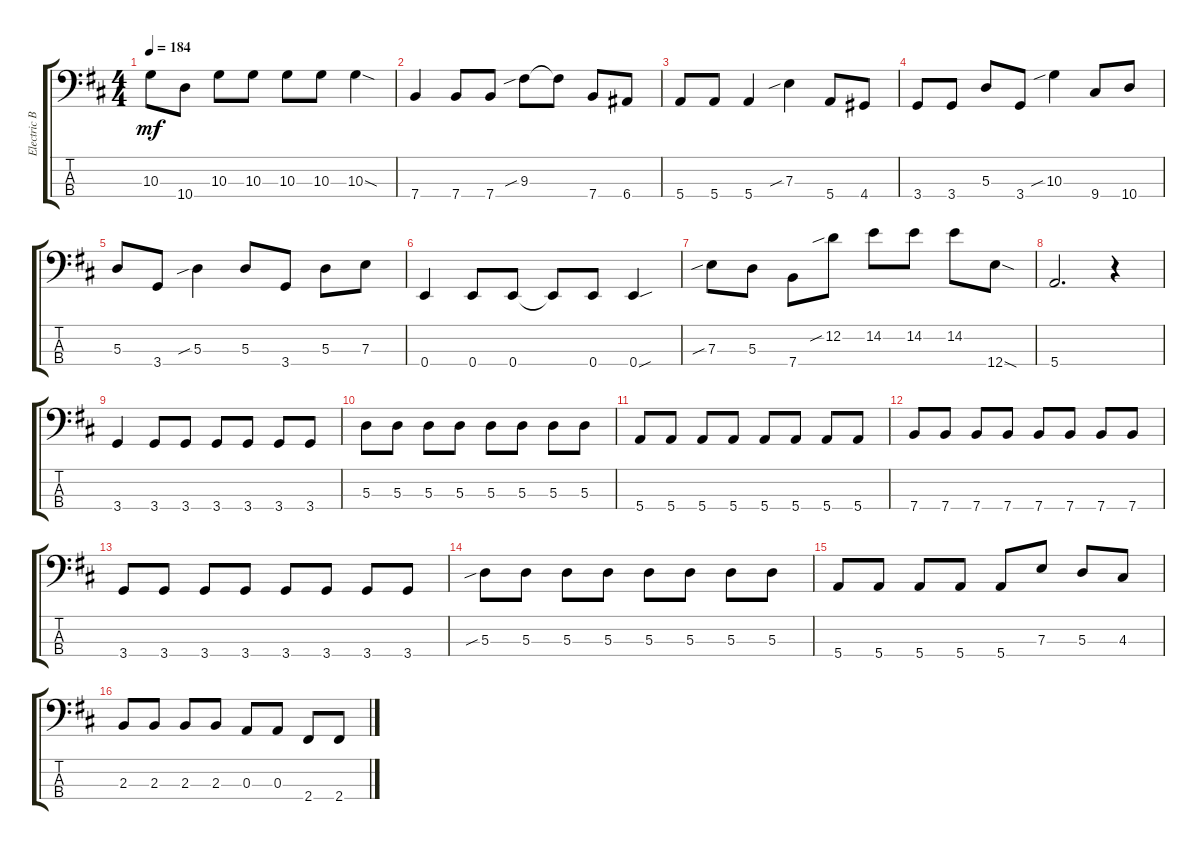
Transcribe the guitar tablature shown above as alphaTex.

\track ("Electric Bass" "Electric B") {instrument electricbassfinger}
\staff {score tabs}
\tuning (G2 D2 A1 E1) {hide}
\ts (4 4)
\tempo 184
\clef f4
\ks d
10.3.8{dy mf} 10.4.8 10.3.8 10.3.8 10.3.8 10.3.8 10.3{sod}.4 |
7.4.4 7.4.8 7.4.8 9.3{sib}.8 9.3{t}.8 7.4.8 6.4.8 |
5.4.8 5.4.8 5.4.4 7.3{sib}.4 5.4.8 4.4.8 |
3.4.8 3.4.8 5.3.8 3.4.8 10.3{sib}.4 9.4.8 10.4.8 |
5.3.8 3.4.8 5.3{sib}.4 5.3.8 3.4.8 5.3.8 7.3.8 |
0.4.4 0.4.8 0.4.8 0.4{t}.8 0.4.8 0.4{sou}.4 |
7.3{sib}.8 5.3.8 7.4.8 12.2{sib}.8 14.2.8 14.2.8 14.2.8 12.4{sod}.8 |
5.4.2{d} r.4 |
3.4.4 3.4.8 3.4.8 3.4.8 3.4.8 3.4.8 3.4.8 |
5.3.8 5.3.8 5.3.8 5.3.8 5.3.8 5.3.8 5.3.8 5.3.8 |
5.4.8 5.4.8 5.4.8 5.4.8 5.4.8 5.4.8 5.4.8 5.4.8 |
7.4.8 7.4.8 7.4.8 7.4.8 7.4.8 7.4.8 7.4.8 7.4.8 |
3.4.8 3.4.8 3.4.8 3.4.8 3.4.8 3.4.8 3.4.8 3.4.8 |
5.3{sib}.8 5.3.8 5.3.8 5.3.8 5.3.8 5.3.8 5.3.8 5.3.8 |
5.4.8 5.4.8 5.4.8 5.4.8 5.4.8 7.3.8 5.3.8 4.3.8 |
2.3.8 2.3.8 2.3.8 2.3.8 0.3.8 0.3.8 2.4.8 2.4.8
